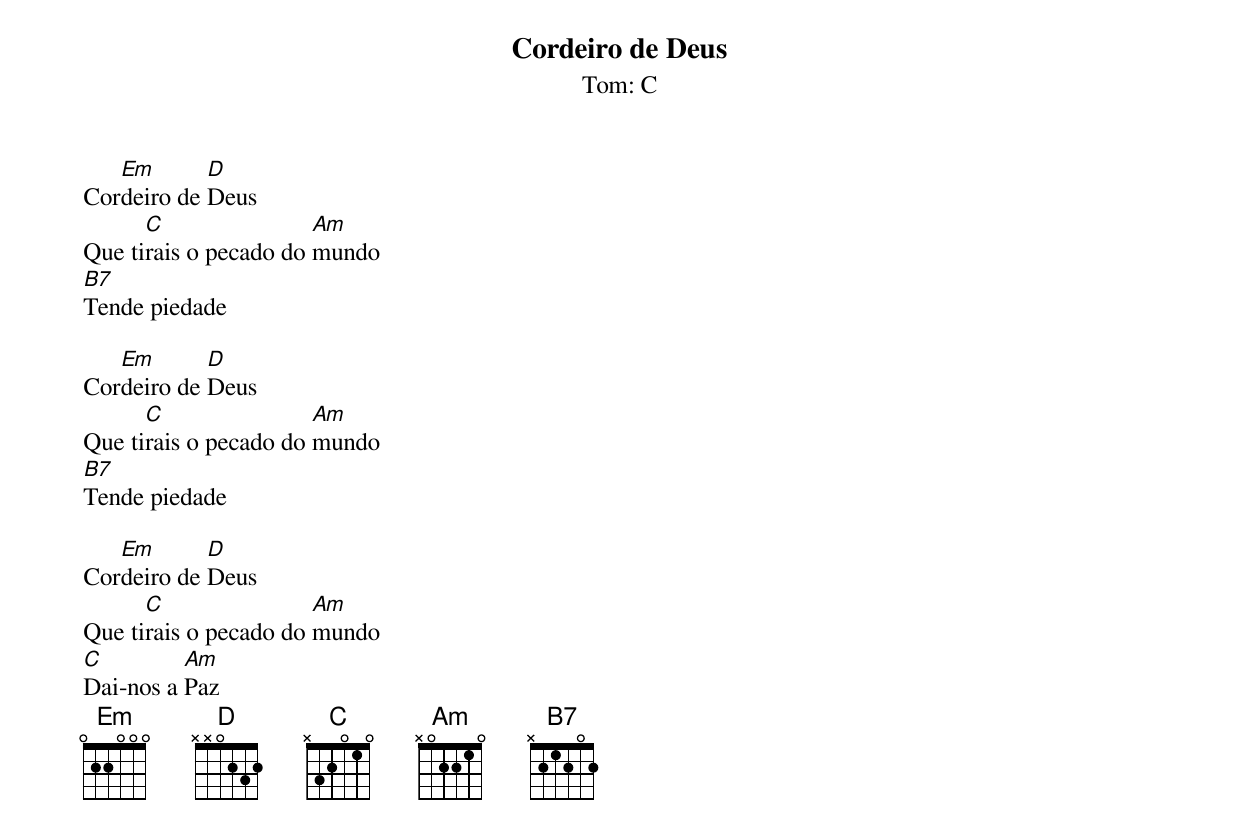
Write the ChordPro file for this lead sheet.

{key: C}
{title: Cordeiro de Deus}
{subtitle:Tom: %{key}}
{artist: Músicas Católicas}
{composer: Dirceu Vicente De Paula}

{start_of_verse}
Cor[Em]deiro de [D]Deus
Que ti[C]rais o pecado do [Am]mundo
[B7]Tende piedade
{end_of_verse}

{start_of_verse}
Cor[Em]deiro de [D]Deus
Que ti[C]rais o pecado do [Am]mundo
[B7]Tende piedade
{end_of_verse}

{start_of_verse}
Cor[Em]deiro de [D]Deus
Que ti[C]rais o pecado do [Am]mundo
[C]Dai-nos a [Am]Paz
{end_of_verse}
